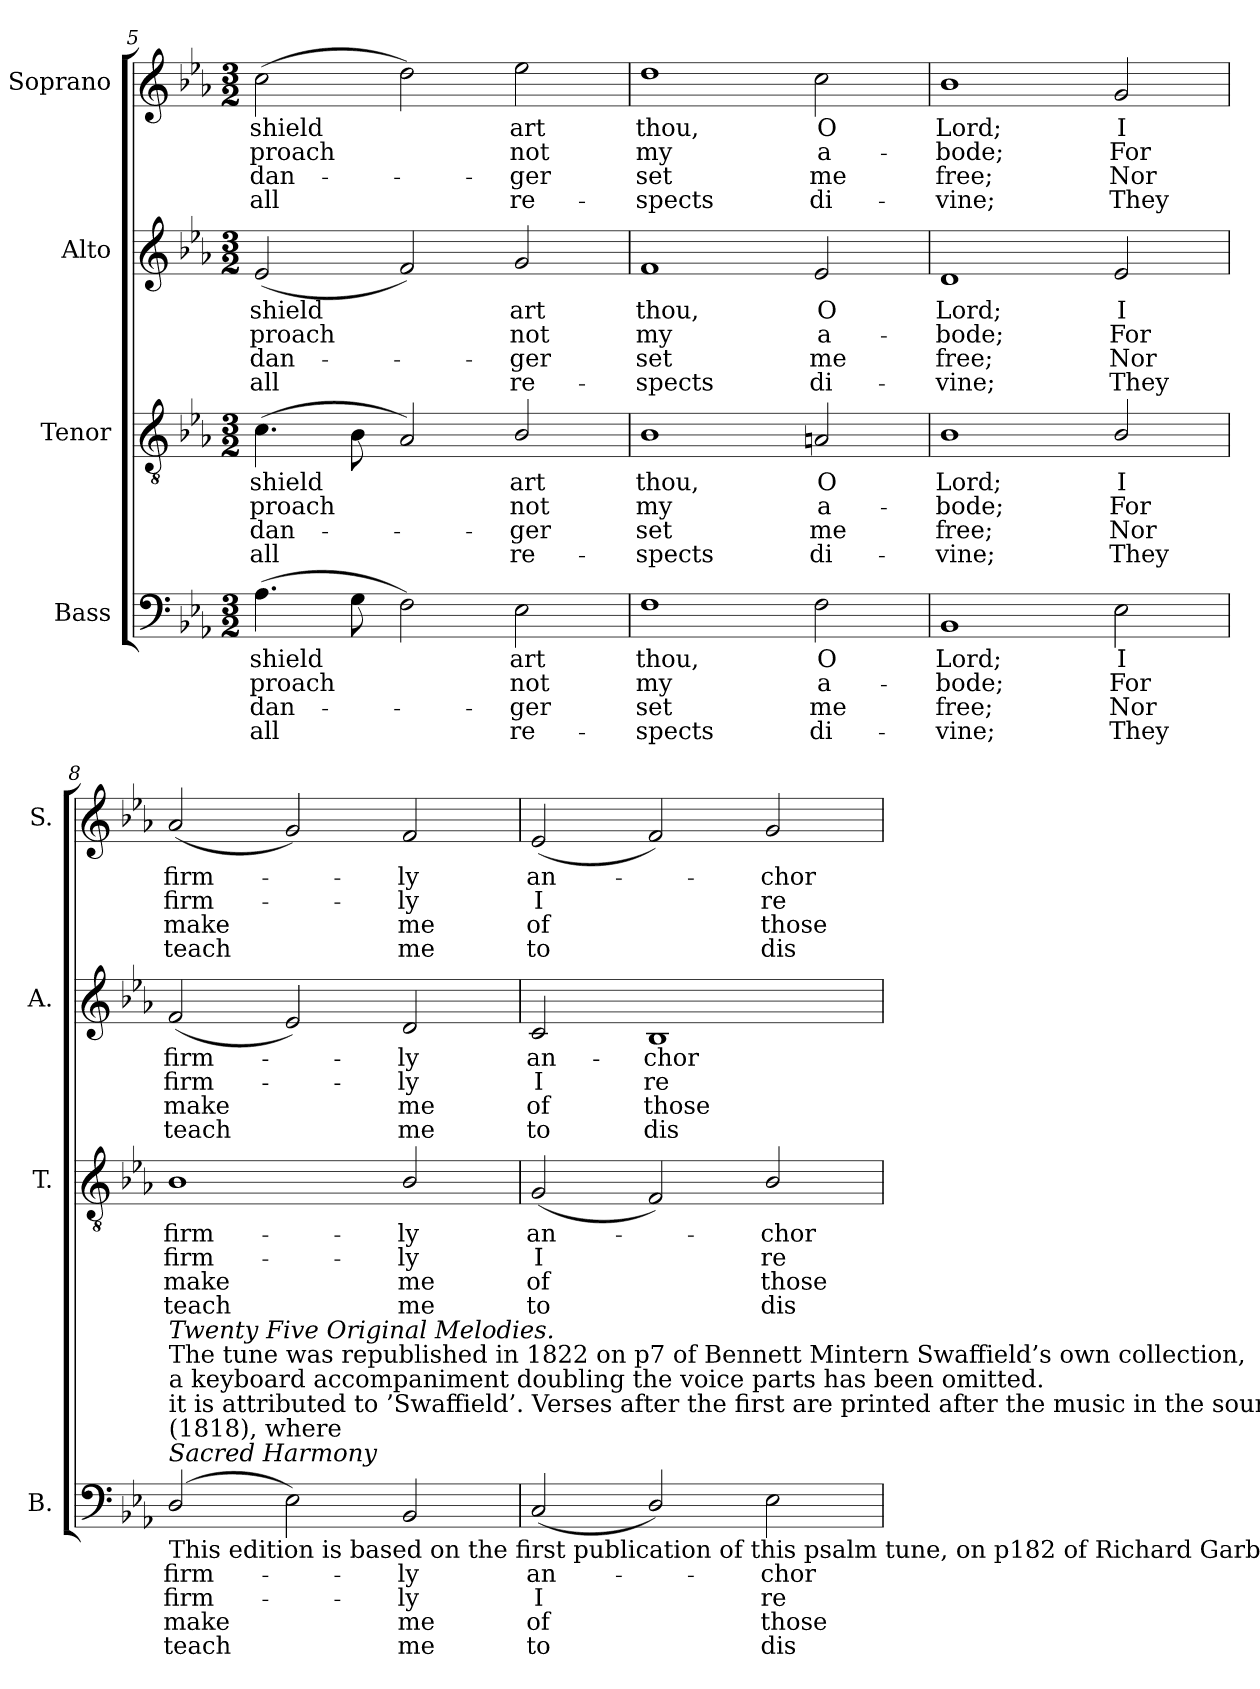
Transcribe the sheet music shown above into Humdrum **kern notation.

**kern	**text	**text	**text	**text	**kern	**text	**text	**text	**text	**kern	**text	**text	**text	**text	**kern	**text	**text	**text	**text
*part4	*part4	*part4	*part4	*part4	*part3	*part3	*part3	*part3	*part3	*part2	*part2	*part2	*part2	*part2	*part1	*part1	*part1	*part1	*part1
*staff4	*staff4	*staff4	*staff4	*staff4	*staff3	*staff3	*staff3	*staff3	*staff3	*staff2	*staff2	*staff2	*staff2	*staff2	*staff1	*staff1	*staff1	*staff1	*staff1
*I"Bass	*	*	*	*	*I"Tenor	*	*	*	*	*I"Alto	*	*	*	*	*I"Soprano	*	*	*	*
*I'B.	*	*	*	*	*I'T.	*	*	*	*	*I'A.	*	*	*	*	*I'S.	*	*	*	*
*clefF4	*	*	*	*	*clefGv2	*	*	*	*	*clefG2	*	*	*	*	*clefG2	*	*	*	*
*	*	*	*	*	*ITrd7c12	*	*	*	*	*	*	*	*	*	*	*	*	*	*
*k[b-e-a-]	*	*	*	*	*k[b-e-a-]	*	*	*	*	*k[b-e-a-]	*	*	*	*	*k[b-e-a-]	*	*	*	*
*E-:	*	*	*	*	*E-:	*	*	*	*	*E-:	*	*	*	*	*E-:	*	*	*	*
*M3/2	*	*	*	*	*M3/2	*	*	*	*	*M3/2	*	*	*	*	*M3/2	*	*	*	*
=5	=5	=5	=5	=5	=5	=5	=5	=5	=5	=5	=5	=5	=5	=5	=5	=5	=5	=5	=5
!	!LO:LY:b:color=#000000	!LO:LY:b:color=#000000	!LO:LY:b:color=#000000	!LO:LY:b:color=#000000	!	!	!	!	!	!	!	!	!	!	!	!	!	!	!
!	!	!	!	!	!	!LO:LY:b:color=#000000	!LO:LY:b:color=#000000	!LO:LY:b:color=#000000	!LO:LY:b:color=#000000	!	!	!	!	!	!	!	!	!	!
!	!	!	!	!	!	!	!	!	!	!	!LO:LY:b:color=#000000	!LO:LY:b:color=#000000	!LO:LY:b:color=#000000	!LO:LY:b:color=#000000	!	!	!	!	!
!	!	!	!	!	!	!	!	!	!	!	!	!	!	!	!	!LO:LY:b:color=#000000	!LO:LY:b:color=#000000	!LO:LY:b:color=#000000	!LO:LY:b:color=#000000
(4.A-i\	shield	-proach	dan-	-all	(4.Ci\	shield	-proach	dan-	-all	(2e-i/	shield	-proach	dan-	-all	(2cci\	shield	-proach	dan-	-all
8Gi\	.	.	.	.	8BB-i\	.	.	.	.	.	.	.	.	.	.	.	.	.	.
2Fi\)	.	.	.	.	2AA-i/)	.	.	.	.	2fi/)	.	.	.	.	2ddi\)	.	.	.	.
!	!LO:LY:b:color=#000000	!LO:LY:b:color=#000000	!LO:LY:b:color=#000000	!LO:LY:b:color=#000000	!	!	!	!	!	!	!	!	!	!	!	!	!	!	!
!	!	!	!	!	!	!LO:LY:b:color=#000000	!LO:LY:b:color=#000000	!LO:LY:b:color=#000000	!LO:LY:b:color=#000000	!	!	!	!	!	!	!	!	!	!
!	!	!	!	!	!	!	!	!	!	!	!LO:LY:b:color=#000000	!LO:LY:b:color=#000000	!LO:LY:b:color=#000000	!LO:LY:b:color=#000000	!	!	!	!	!
!	!	!	!	!	!	!	!	!	!	!	!	!	!	!	!	!LO:LY:b:color=#000000	!LO:LY:b:color=#000000	!LO:LY:b:color=#000000	!LO:LY:b:color=#000000
2E-i\	art	not	ger	re-	2BB-i/	art	not	ger	re-	2gi/	art	not	ger	re-	2ee-i\	art	not	ger	re-
=6	=6	=6	=6	=6	=6	=6	=6	=6	=6	=6	=6	=6	=6	=6	=6	=6	=6	=6	=6
!	!LO:LY:b:color=#000000	!LO:LY:b:color=#000000	!LO:LY:b:color=#000000	!LO:LY:b:color=#000000	!	!	!	!	!	!	!	!	!	!	!	!	!	!	!
!	!	!	!	!	!	!LO:LY:b:color=#000000	!LO:LY:b:color=#000000	!LO:LY:b:color=#000000	!LO:LY:b:color=#000000	!	!	!	!	!	!	!	!	!	!
!	!	!	!	!	!	!	!	!	!	!	!LO:LY:b:color=#000000	!LO:LY:b:color=#000000	!LO:LY:b:color=#000000	!LO:LY:b:color=#000000	!	!	!	!	!
!	!	!	!	!	!	!	!	!	!	!	!	!	!	!	!	!LO:LY:b:color=#000000	!LO:LY:b:color=#000000	!LO:LY:b:color=#000000	!LO:LY:b:color=#000000
1Fi	thou,	my	-set	spects	1BB-i	thou,	my	-set	spects	1fi	thou,	my	-set	spects	1ddi	thou,	my	-set	spects
!	!LO:LY:b:color=#000000	!LO:LY:b:color=#000000	!LO:LY:b:color=#000000	!LO:LY:b:color=#000000	!	!	!	!	!	!	!	!	!	!	!	!	!	!	!
!	!	!	!	!	!	!LO:LY:b:color=#000000	!LO:LY:b:color=#000000	!LO:LY:b:color=#000000	!LO:LY:b:color=#000000	!	!	!	!	!	!	!	!	!	!
!	!	!	!	!	!	!	!	!	!	!	!LO:LY:b:color=#000000	!LO:LY:b:color=#000000	!LO:LY:b:color=#000000	!LO:LY:b:color=#000000	!	!	!	!	!
!	!	!	!	!	!	!	!	!	!	!	!	!	!	!	!	!LO:LY:b:color=#000000	!LO:LY:b:color=#000000	!LO:LY:b:color=#000000	!LO:LY:b:color=#000000
2Fi\	O	a-	me	di-	2AAni/	O	a-	me	di-	2e-i/	O	a-	me	di-	2cci\	O	a-	me	di-
=7	=7	=7	=7	=7	=7	=7	=7	=7	=7	=7	=7	=7	=7	=7	=7	=7	=7	=7	=7
!	!LO:LY:b:color=#000000	!LO:LY:b:color=#000000	!LO:LY:b:color=#000000	!LO:LY:b:color=#000000	!	!	!	!	!	!	!	!	!	!	!	!	!	!	!
!	!	!	!	!	!	!LO:LY:b:color=#000000	!LO:LY:b:color=#000000	!LO:LY:b:color=#000000	!LO:LY:b:color=#000000	!	!	!	!	!	!	!	!	!	!
!	!	!	!	!	!	!	!	!	!	!	!LO:LY:b:color=#000000	!LO:LY:b:color=#000000	!LO:LY:b:color=#000000	!LO:LY:b:color=#000000	!	!	!	!	!
!	!	!	!	!	!	!	!	!	!	!	!	!	!	!	!	!LO:LY:b:color=#000000	!LO:LY:b:color=#000000	!LO:LY:b:color=#000000	!LO:LY:b:color=#000000
1BB-i	Lord;	-bode;	-free;	vine;	1BB-i	Lord;	-bode;	-free;	vine;	1di	Lord;	-bode;	-free;	vine;	1b-i	Lord;	-bode;	-free;	vine;
!	!LO:LY:b:color=#000000	!LO:LY:b:color=#000000	!LO:LY:b:color=#000000	!LO:LY:b:color=#000000	!	!	!	!	!	!	!	!	!	!	!	!	!	!	!
!	!	!	!	!	!	!LO:LY:b:color=#000000	!LO:LY:b:color=#000000	!LO:LY:b:color=#000000	!LO:LY:b:color=#000000	!	!	!	!	!	!	!	!	!	!
!	!	!	!	!	!	!	!	!	!	!	!LO:LY:b:color=#000000	!LO:LY:b:color=#000000	!LO:LY:b:color=#000000	!LO:LY:b:color=#000000	!	!	!	!	!
!	!	!	!	!	!	!	!	!	!	!	!	!	!	!	!	!LO:LY:b:color=#000000	!LO:LY:b:color=#000000	!LO:LY:b:color=#000000	!LO:LY:b:color=#000000
2E-i\	I	For	Nor	They	2BB-i/	I	For	Nor	They	2e-i/	I	For	Nor	They	2gi/	I	For	Nor	They
!!LO:LB:g=z
=8	=8	=8	=8	=8	=8	=8	=8	=8	=8	=8	=8	=8	=8	=8	=8	=8	=8	=8	=8
!	!LO:LY:b:color=#000000	!LO:LY:b:color=#000000	!LO:LY:b:color=#000000	!LO:LY:b:color=#000000	!	!	!	!	!	!	!	!	!	!	!	!	!	!	!
!	!	!	!	!	!	!LO:LY:b:color=#000000	!LO:LY:b:color=#000000	!LO:LY:b:color=#000000	!LO:LY:b:color=#000000	!	!	!	!	!	!	!	!	!	!
!	!	!	!	!	!	!	!	!	!	!	!LO:LY:b:color=#000000	!LO:LY:b:color=#000000	!LO:LY:b:color=#000000	!LO:LY:b:color=#000000	!	!	!	!	!
!LO:TX:b:t=This edition is based on the first publication of this psalm tune, on p182 of Richard Garbett's	!	!	!	!	!	!	!	!	!	!	!	!	!	!	!	!	!	!	!
!LO:TX:i:t=Sacred Harmony	!	!	!	!	!	!	!	!	!	!	!	!	!	!	!	!	!	!	!
!LO:TX:t=(1818), where	!	!	!	!	!	!	!	!	!	!	!	!	!	!	!	!	!	!	!
!LO:TX:t=it is attributed to ’Swaffield’. Verses after the first are printed after the music in the source, but have been underlaid here, and	!	!	!	!	!	!	!	!	!	!	!	!	!	!	!	!	!	!	!
!LO:TX:t=a keyboard accompaniment doubling the voice parts has been omitted.	!	!	!	!	!	!	!	!	!	!	!	!	!	!	!	!	!	!	!
!LO:TX:t=The tune was republished in 1822 on p7 of Bennett Mintern Swaffield’s own collection,	!	!	!	!	!	!	!	!	!	!	!	!	!	!	!	!	!	!	!
!LO:TX:i:t=Twenty Five Original Melodies.	!	!	!	!	!	!	!	!	!	!	!	!	!	!	!	!	!	!	!
!	!	!	!	!	!	!	!	!	!	!	!	!	!	!	!	!LO:LY:b:color=#000000	!LO:LY:b:color=#000000	!LO:LY:b:color=#000000	!LO:LY:b:color=#000000
(2Di/	firm-	firm-	make	teach	1BB-i	firm-	firm-	make	teach	(2fi/	firm-	firm-	make	teach	(2a-i/	firm-	firm-	make	teach
2E-i\)	.	.	.	.	.	.	.	.	.	2e-i/)	.	.	.	.	2gi/)	.	.	.	.
!	!LO:LY:b:color=#000000	!LO:LY:b:color=#000000	!LO:LY:b:color=#000000	!LO:LY:b:color=#000000	!	!	!	!	!	!	!	!	!	!	!	!	!	!	!
!	!	!	!	!	!	!LO:LY:b:color=#000000	!LO:LY:b:color=#000000	!LO:LY:b:color=#000000	!LO:LY:b:color=#000000	!	!	!	!	!	!	!	!	!	!
!	!	!	!	!	!	!	!	!	!	!	!LO:LY:b:color=#000000	!LO:LY:b:color=#000000	!LO:LY:b:color=#000000	!LO:LY:b:color=#000000	!	!	!	!	!
!	!	!	!	!	!	!	!	!	!	!	!	!	!	!	!	!LO:LY:b:color=#000000	!LO:LY:b:color=#000000	!LO:LY:b:color=#000000	!LO:LY:b:color=#000000
2BB-i/	-ly	-ly	me	me	2BB-i/	-ly	-ly	me	me	2di/	-ly	-ly	me	me	2fi/	-ly	-ly	me	me
=9	=9	=9	=9	=9	=9	=9	=9	=9	=9	=9	=9	=9	=9	=9	=9	=9	=9	=9	=9
!	!LO:LY:b:color=#000000	!LO:LY:b:color=#000000	!LO:LY:b:color=#000000	!LO:LY:b:color=#000000	!	!	!	!	!	!	!	!	!	!	!	!	!	!	!
!	!	!	!	!	!	!LO:LY:b:color=#000000	!LO:LY:b:color=#000000	!LO:LY:b:color=#000000	!LO:LY:b:color=#000000	!	!	!	!	!	!	!	!	!	!
!	!	!	!	!	!	!	!	!	!	!	!LO:LY:b:color=#000000	!LO:LY:b:color=#000000	!LO:LY:b:color=#000000	!LO:LY:b:color=#000000	!	!	!	!	!
!	!	!	!	!	!	!	!	!	!	!	!	!	!	!	!	!LO:LY:b:color=#000000	!LO:LY:b:color=#000000	!LO:LY:b:color=#000000	!LO:LY:b:color=#000000
(2Ci/	an-	I	of	to	(2GGi/	an-	I	of	to	2ci/	an-	I	of	to	(2e-i/	an-	I	of	to
!	!	!	!	!	!	!	!	!	!	!	!LO:LY:b:color=#000000	!LO:LY:b:color=#000000	!LO:LY:b:color=#000000	!LO:LY:b:color=#000000	!	!	!	!	!
2Di/)	.	.	.	.	2FFi/)	.	.	.	.	1B-i	-chor	re-	those	dis-	2fi/)	.	.	.	.
!	!LO:LY:b:color=#000000	!LO:LY:b:color=#000000	!LO:LY:b:color=#000000	!LO:LY:b:color=#000000	!	!	!	!	!	!	!	!	!	!	!	!	!	!	!
!	!	!	!	!	!	!LO:LY:b:color=#000000	!LO:LY:b:color=#000000	!LO:LY:b:color=#000000	!LO:LY:b:color=#000000	!	!	!	!	!	!	!	!	!	!
!	!	!	!	!	!	!	!	!	!	!	!	!	!	!	!	!LO:LY:b:color=#000000	!LO:LY:b:color=#000000	!LO:LY:b:color=#000000	!LO:LY:b:color=#000000
2E-i\	-chor	re-	those	dis-	2BB-i/	-chor	re-	those	dis-	.	.	.	.	.	2gi/	-chor	re-	those	dis-
=	=	=	=	=	=	=	=	=	=	=	=	=	=	=	=	=	=	=	=
*-	*-	*-	*-	*-	*-	*-	*-	*-	*-	*-	*-	*-	*-	*-	*-	*-	*-	*-	*-
